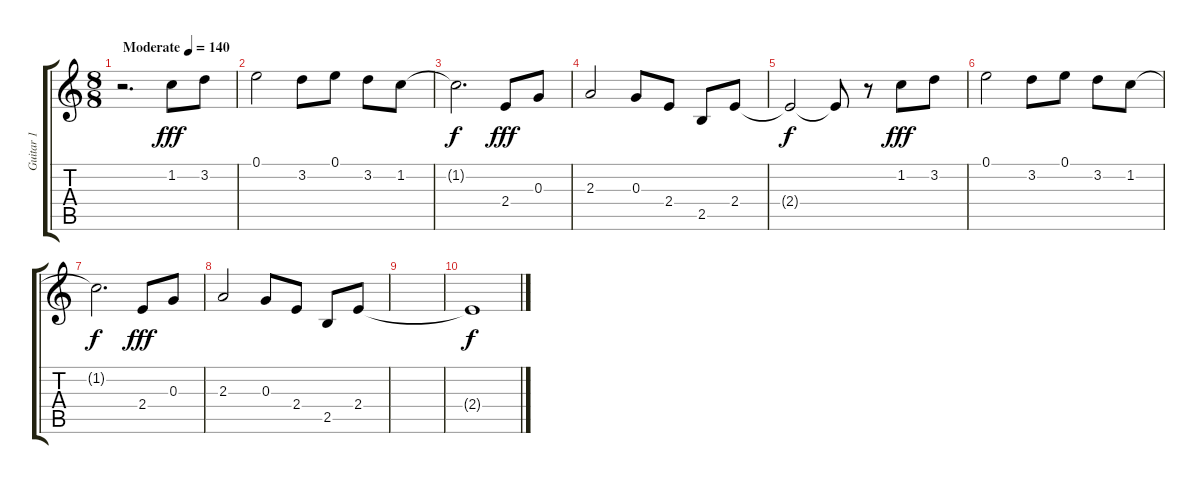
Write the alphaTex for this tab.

\track ("Guitar 1" "Guitar 1") {instrument distortionguitar}
\staff {score tabs}
\tuning (E4 B3 G3 D3 A2 E2) {hide}
\ts (8 8)
\tempo (140 "Moderate")
\clef g2
\ks c
r.2{d dy fff instrument distortionguitar} 1.2.8 3.2.8 |
0.1.2 3.2.8 0.1.8 3.2.8 1.2.8 |
1.2{t}.2{d dy f} 2.4.8{dy fff} 0.3.8 |
2.3.2 0.3.8 2.4.8 2.5.8 2.4.8 |
2.4{t}.2{dy f} 2.4{t}.8 r.8 1.2.8{dy fff} 3.2.8 |
0.1.2 3.2.8 0.1.8 3.2.8 1.2.8 |
1.2{t}.2{d dy f} 2.4.8{dy fff} 0.3.8 |
2.3.2 0.3.8 2.4.8 2.5.8 2.4.8 |
|
2.4{t}.1{dy f}
